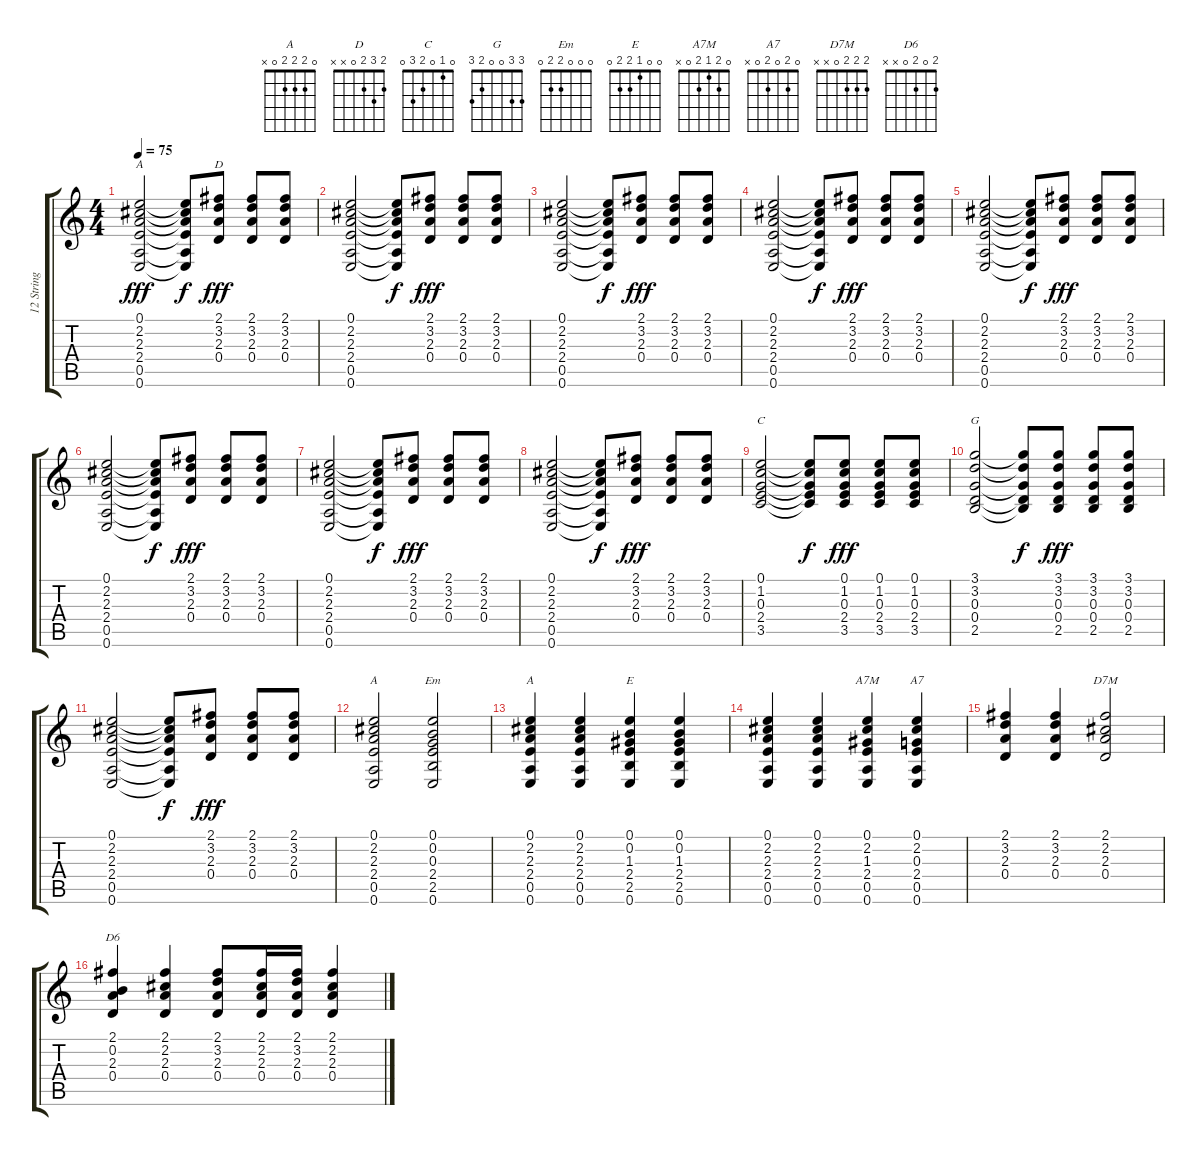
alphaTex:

\track ("12 String Guitar left" "12 String ") {instrument acousticguitarsteel}
\staff {score tabs}
\tuning (E4 B3 G3 D3 A2 E2) {hide}
\chord ("A" 0 2 2 2 0 0)
\chord ("D" 2 3 2 0 x x)
\chord ("C" 0 1 0 2 3 0)
\chord ("G" 3 3 0 0 2 3)
\chord ("A" 5 5 6 7 7 5) {firstfret 5}
\chord ("Em" 0 0 0 2 2 0)
\chord ("A" 0 2 2 2 0 x)
\chord ("E" 0 0 1 2 2 0)
\chord ("A7M" 0 2 1 2 0 x)
\chord ("A7" 0 2 0 2 0 x)
\chord ("D7M" 2 2 2 0 x x)
\chord ("D6" 2 0 2 0 x x)
\ts (4 4)
\tempo 75
\clef g2
\ks c
(0.1 2.2 2.3 2.4 0.5 0.6).2{ch "A" dy fff} (0.1{t} 2.2{t} 2.3{t} 2.4{t} 0.5{t} 0.6{t}).8{dy f} (2.1 3.2 2.3 0.4).8{ch "D" dy fff} (2.1 3.2 2.3 0.4).8 (2.1 3.2 2.3 0.4).8 |
(0.1 2.2 2.3 2.4 0.5 0.6).2 (0.1{t} 2.2{t} 2.3{t} 2.4{t} 0.5{t} 0.6{t}).8{dy f} (2.1 3.2 2.3 0.4).8{dy fff} (2.1 3.2 2.3 0.4).8 (2.1 3.2 2.3 0.4).8 |
(0.1 2.2 2.3 2.4 0.5 0.6).2 (0.1{t} 2.2{t} 2.3{t} 2.4{t} 0.5{t} 0.6{t}).8{dy f} (2.1 3.2 2.3 0.4).8{dy fff} (2.1 3.2 2.3 0.4).8 (2.1 3.2 2.3 0.4).8 |
(0.1 2.2 2.3 2.4 0.5 0.6).2 (0.1{t} 2.2{t} 2.3{t} 2.4{t} 0.5{t} 0.6{t}).8{dy f} (2.1 3.2 2.3 0.4).8{dy fff} (2.1 3.2 2.3 0.4).8 (2.1 3.2 2.3 0.4).8 |
(0.1 2.2 2.3 2.4 0.5 0.6).2 (0.1{t} 2.2{t} 2.3{t} 2.4{t} 0.5{t} 0.6{t}).8{dy f} (2.1 3.2 2.3 0.4).8{dy fff} (2.1 3.2 2.3 0.4).8 (2.1 3.2 2.3 0.4).8 |
(0.1 2.2 2.3 2.4 0.5 0.6).2 (0.1{t} 2.2{t} 2.3{t} 2.4{t} 0.5{t} 0.6{t}).8{dy f} (2.1 3.2 2.3 0.4).8{dy fff} (2.1 3.2 2.3 0.4).8 (2.1 3.2 2.3 0.4).8 |
(0.1 2.2 2.3 2.4 0.5 0.6).2 (0.1{t} 2.2{t} 2.3{t} 2.4{t} 0.5{t} 0.6{t}).8{dy f} (2.1 3.2 2.3 0.4).8{dy fff} (2.1 3.2 2.3 0.4).8 (2.1 3.2 2.3 0.4).8 |
(0.1 2.2 2.3 2.4 0.5 0.6).2 (0.1{t} 2.2{t} 2.3{t} 2.4{t} 0.5{t} 0.6{t}).8{dy f} (2.1 3.2 2.3 0.4).8{dy fff} (2.1 3.2 2.3 0.4).8 (2.1 3.2 2.3 0.4).8 |
(0.1 1.2 0.3 2.4 3.5).2{ch "C"} (0.1{t} 1.2{t} 0.3{t} 2.4{t} 3.5{t}).8{dy f} (0.1 1.2 0.3 2.4 3.5).8{dy fff} (0.1 1.2 0.3 2.4 3.5).8 (0.1 1.2 0.3 2.4 3.5).8 |
(3.1 3.2 0.3 0.4 2.5).2{ch "G"} (3.1{t} 3.2{t} 0.3{t} 0.4{t} 2.5{t}).8{dy f} (3.1 3.2 0.3 0.4 2.5).8{dy fff} (3.1 3.2 0.3 0.4 2.5).8 (3.1 3.2 0.3 0.4 2.5).8 |
(0.1 2.2 2.3 2.4 0.5 0.6).2 (0.1{t} 2.2{t} 2.3{t} 2.4{t} 0.5{t} 0.6{t}).8{dy f} (2.1 3.2 2.3 0.4).8{dy fff} (2.1 3.2 2.3 0.4).8 (2.1 3.2 2.3 0.4).8 |
(0.1 2.2 2.3 2.4 0.5 0.6).2{ch "A"} (0.1 0.2 0.3 2.4 2.5 0.6).2{ch "Em"} |
(0.1 2.2 2.3 2.4 0.5 0.6).4{ch "A"} (0.1 2.2 2.3 2.4 0.5 0.6).4 (0.1 0.2 1.3 2.4 2.5 0.6).4{ch "E"} (0.1 0.2 1.3 2.4 2.5 0.6).4 |
(0.1 2.2 2.3 2.4 0.5 0.6).4 (0.1 2.2 2.3 2.4 0.5 0.6).4 (0.1 2.2 1.3 2.4 0.5 0.6).4{ch "A7M"} (0.1 2.2 0.3 2.4 0.5 0.6).4{ch "A7"} |
(2.1 3.2 2.3 0.4).4 (2.1 3.2 2.3 0.4).4 (2.1 2.2 2.3 0.4).2{ch "D7M"} |
(2.1 0.2 2.3 0.4).4{ch "D6"} (2.1 2.2 2.3 0.4).4 (2.1 3.2 2.3 0.4).8 (2.1 2.2 2.3 0.4).16 (2.1 3.2 2.3 0.4).16 (2.1 2.2 2.3 0.4).4
